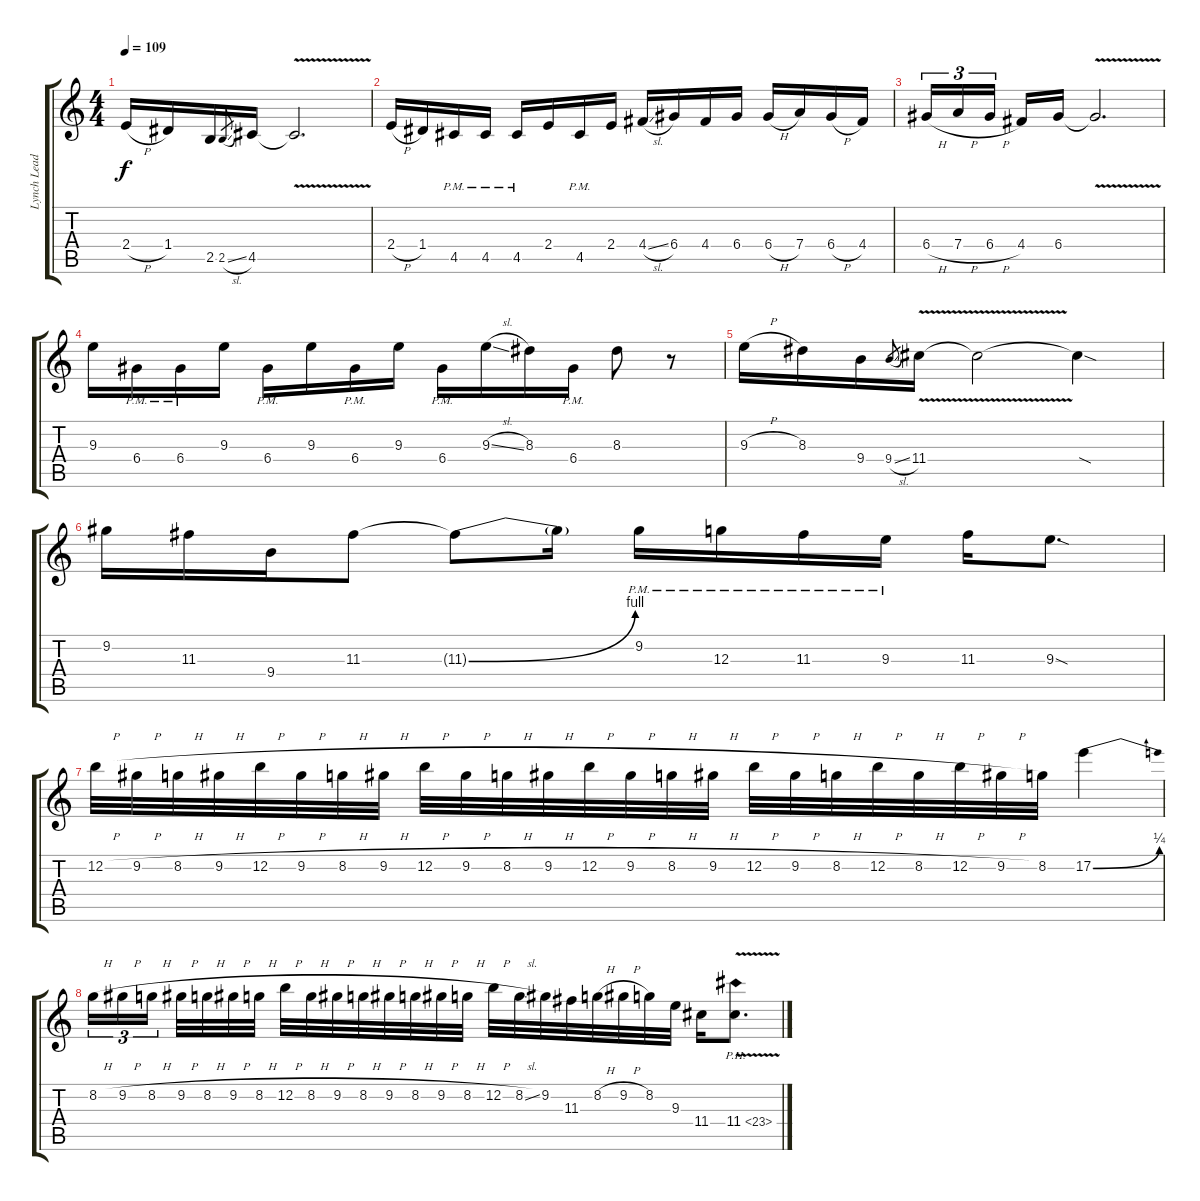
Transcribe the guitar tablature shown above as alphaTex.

\track ("Lynch Lead" "Lynch Lead") {instrument distortionguitar}
\staff {score tabs}
\tuning (E4 B3 G3 D3 A2 E2) {hide}
\ts (4 4)
\tempo 109
\clef g2
\ks c
2.4{h}.16{dy f} 1.4.16 2.5.16 2.5{sl}.8{gr} 4.5.16 4.5{v t}.2{d} |
2.4{h}.16 1.4.16 4.5{pm}.16 4.5{pm}.16 4.5{pm}.16 2.4.16 4.5{pm}.16 2.4.16 4.4{sl}.16 6.4.16 4.4.16 6.4.16 6.4{h}.16 7.4.16 6.4{h}.16 4.4.16 |
6.4{h}.16{tu (3 2)} 7.4{h}.16{tu (3 2)} 6.4{h}.16{tu (3 2) beam splitsecondary} 4.4.16 6.4.16 6.4{v t}.2{d} |
9.3.16 6.4{pm}.16 6.4{pm}.16 9.3.16 6.4{pm}.16 9.3.16 6.4{pm}.16 9.3.16 6.4{pm}.16 9.3{sl}.16 8.3.16 6.4{pm}.16 8.3.8 r.8 |
9.3{h}.16 8.3.16 9.4.16 9.4{sl}.8{gr} 11.4{v}.16 11.4{t}.2 11.4{sod t}.4 |
9.2.16 11.3.16 9.4.16 11.3.8 11.3{be (bend 0 0 60 4) t}.8 11.3{t}.16 9.2{pm}.16 12.3{pm}.16 11.3{pm}.16 9.3{pm}.16 11.3.16 9.3{sod}.8{d} |
12.2{h}.32 9.2{h}.32 8.2{h}.32 9.2{h}.32 12.2{h}.32 9.2{h}.32 8.2{h}.32 9.2{h}.32 12.2{h}.32 9.2{h}.32 8.2{h}.32 9.2{h}.32 12.2{h}.32 9.2{h}.32 8.2{h}.32 9.2{h}.32 12.2{h}.32 9.2{h}.32 8.2{h}.32 12.2{h}.32 8.2{h}.32 12.2{h}.32 9.2{h}.32 8.2.32 17.2{be (bend 0 0 60 1)}.4 |
8.2{h}.16{tu (3 2)} 9.2{h}.16{tu (3 2)} 8.2{h}.16{tu (3 2) beam splitsecondary} 9.2{h}.32 8.2{h}.32 9.2{h}.32 8.2{h}.32 12.2{h}.32 8.2{h}.32 9.2{h}.32 8.2{h}.32 9.2{h}.32 8.2{h}.32 9.2{h}.32 8.2{h}.32 12.2{h}.32 8.2{sl}.32 9.2.32 11.3.32 8.2{h}.32 9.2{h}.32 8.2.32 9.3.32 11.4.16 11.4{ph 12 v}.8{d}
